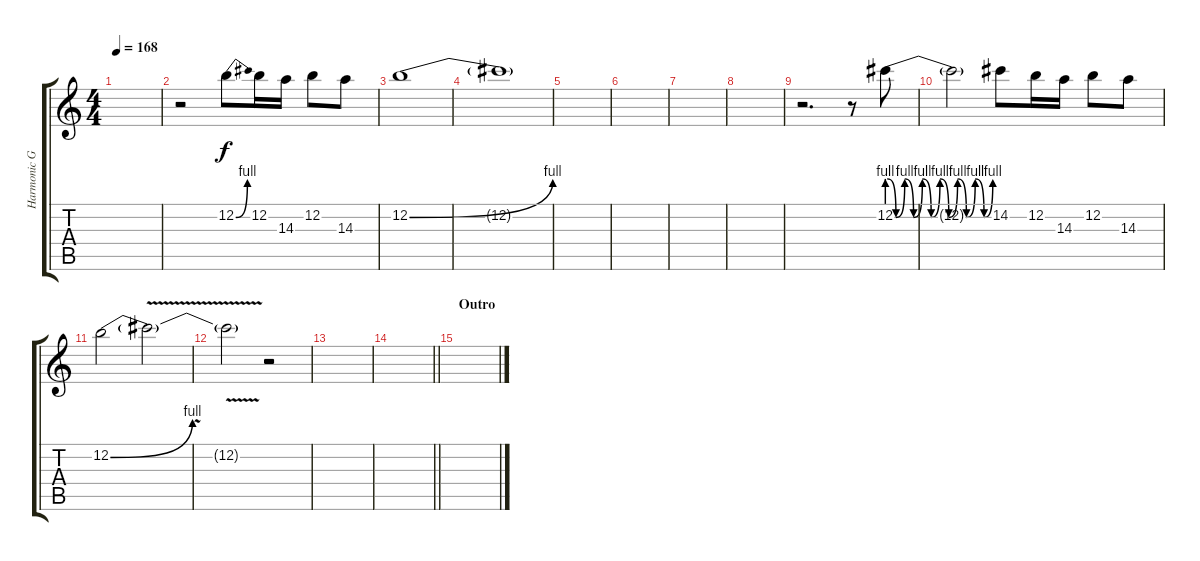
\track ("Harmonic Guitar" "Harmonic G") {instrument distortionguitar}
\staff {score tabs}
\tuning (E4 B3 G3 D3 A2 E2) {hide}
\ts (4 4)
\tempo 168
\clef g2
\ks c
|
r.2 12.2{be (bend 0 0 60 4)}.8 12.2.16 14.3.16 12.2.8 14.3.8 |
12.2{be (bend 0 0 60 4)}.1 |
12.2{t}.1 |
|
|
|
|
r.2{d} r.8 12.2{be (custom 0 4 5 0 10 4 15 0 20 4 25 0 30 4 35 0 40 4 45 0 50 4 55 0 60 4)}.8 |
12.2{t}.2 14.2.8 12.2.16 14.3.16 12.2.8 14.3.8 |
12.2{be (bend 0 0 60 4)}.2 12.2{v t}.2 |
12.2{t}.2 r.2 |
|
\barLineRight lightlight
|
\section ("" "Outro")
